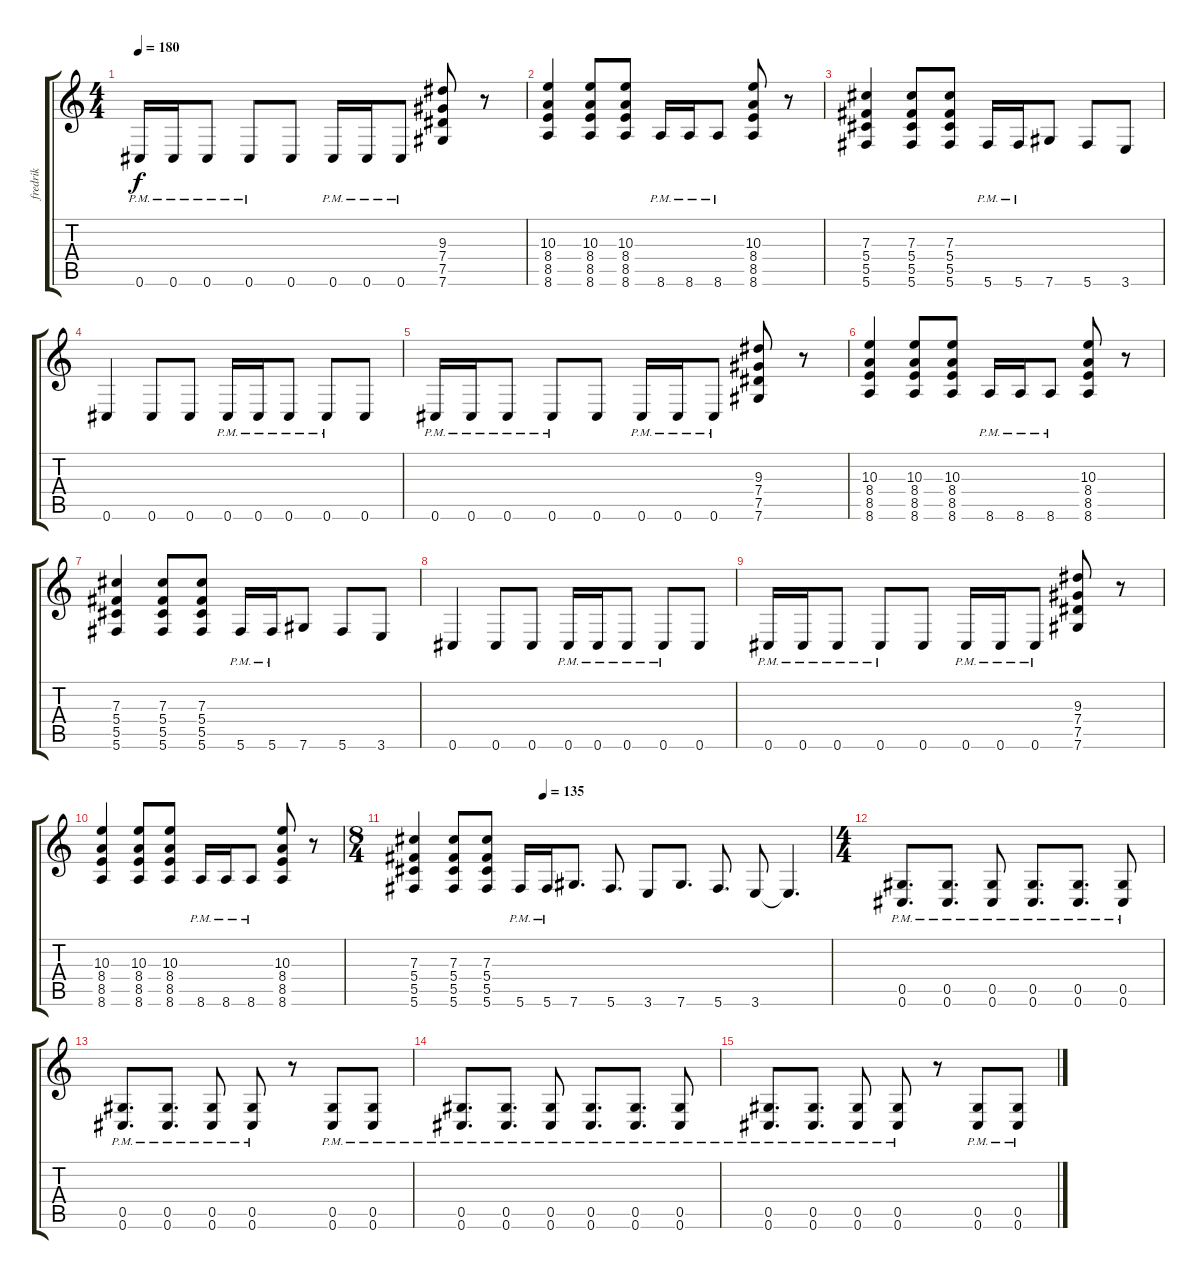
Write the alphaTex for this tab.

\track ("fredrik" "fredrik") {instrument distortionguitar}
\staff {score tabs}
\tuning (Eb4 Bb3 Gb3 Db3 Ab2 Db2) {hide}
\ts (4 4)
\tempo 180
\clef g2
\ks c
0.6{pm}.16{dy f} 0.6{pm}.16 0.6{pm}.8 0.6{pm}.8 0.6.8 0.6{pm}.16 0.6{pm}.16 0.6{pm}.8 (9.3 7.4 7.5 7.6).8 r.8 |
(10.3 8.4 8.5 8.6).4 (10.3 8.4 8.5 8.6).8 (10.3 8.4 8.5 8.6).8 8.6{pm}.16 8.6{pm}.16 8.6{pm}.8 (10.3 8.4 8.5 8.6).8 r.8 |
(7.3 5.4 5.5 5.6).4 (7.3 5.4 5.5 5.6).8 (7.3 5.4 5.5 5.6).8 5.6{pm}.16 5.6{pm}.16 7.6.8 5.6.8 3.6.8 |
0.6.4 0.6.8 0.6.8 0.6{pm}.16 0.6{pm}.16 0.6{pm}.8 0.6{pm}.8 0.6.8 |
0.6{pm}.16 0.6{pm}.16 0.6{pm}.8 0.6{pm}.8 0.6.8 0.6{pm}.16 0.6{pm}.16 0.6{pm}.8 (9.3 7.4 7.5 7.6).8 r.8 |
(10.3 8.4 8.5 8.6).4 (10.3 8.4 8.5 8.6).8 (10.3 8.4 8.5 8.6).8 8.6{pm}.16 8.6{pm}.16 8.6{pm}.8 (10.3 8.4 8.5 8.6).8 r.8 |
(7.3 5.4 5.5 5.6).4 (7.3 5.4 5.5 5.6).8 (7.3 5.4 5.5 5.6).8 5.6{pm}.16 5.6{pm}.16 7.6.8 5.6.8 3.6.8 |
0.6.4 0.6.8 0.6.8 0.6{pm}.16 0.6{pm}.16 0.6{pm}.8 0.6{pm}.8 0.6.8 |
0.6{pm}.16 0.6{pm}.16 0.6{pm}.8 0.6{pm}.8 0.6.8 0.6{pm}.16 0.6{pm}.16 0.6{pm}.8 (9.3 7.4 7.5 7.6).8 r.8 |
(10.3 8.4 8.5 8.6).4 (10.3 8.4 8.5 8.6).8 (10.3 8.4 8.5 8.6).8 8.6{pm}.16 8.6{pm}.16 8.6{pm}.8 (10.3 8.4 8.5 8.6).8 r.8 |
\ts (8 4)
\tempo (135 0.3125)
(7.3 5.4 5.5 5.6).4 (7.3 5.4 5.5 5.6).8 (7.3 5.4 5.5 5.6).8 5.6{pm}.16 5.6{pm}.16 7.6.8{d} 5.6.8{d} 3.6.8 7.6.8{d} 5.6.8{d} 3.6.8 3.6{t}.4{d} |
\ts (4 4)
(0.5{pm} 0.6{pm}).8{d} (0.5{pm} 0.6{pm}).8{d} (0.5{pm} 0.6{pm}).8 (0.5{pm} 0.6{pm}).8{d} (0.5{pm} 0.6{pm}).8{d} (0.5{pm} 0.6{pm}).8 |
(0.5{pm} 0.6{pm}).8{d} (0.5{pm} 0.6{pm}).8{d} (0.5{pm} 0.6{pm}).8 (0.5{pm} 0.6{pm}).8 r.8 (0.5{pm} 0.6{pm}).8 (0.5{pm} 0.6{pm}).8 |
(0.5{pm} 0.6{pm}).8{d} (0.5{pm} 0.6{pm}).8{d} (0.5{pm} 0.6{pm}).8 (0.5{pm} 0.6{pm}).8{d} (0.5{pm} 0.6{pm}).8{d} (0.5{pm} 0.6{pm}).8 |
(0.5{pm} 0.6{pm}).8{d} (0.5{pm} 0.6{pm}).8{d} (0.5{pm} 0.6{pm}).8 (0.5{pm} 0.6{pm}).8 r.8 (0.5{pm} 0.6{pm}).8 (0.5{pm} 0.6{pm}).8
